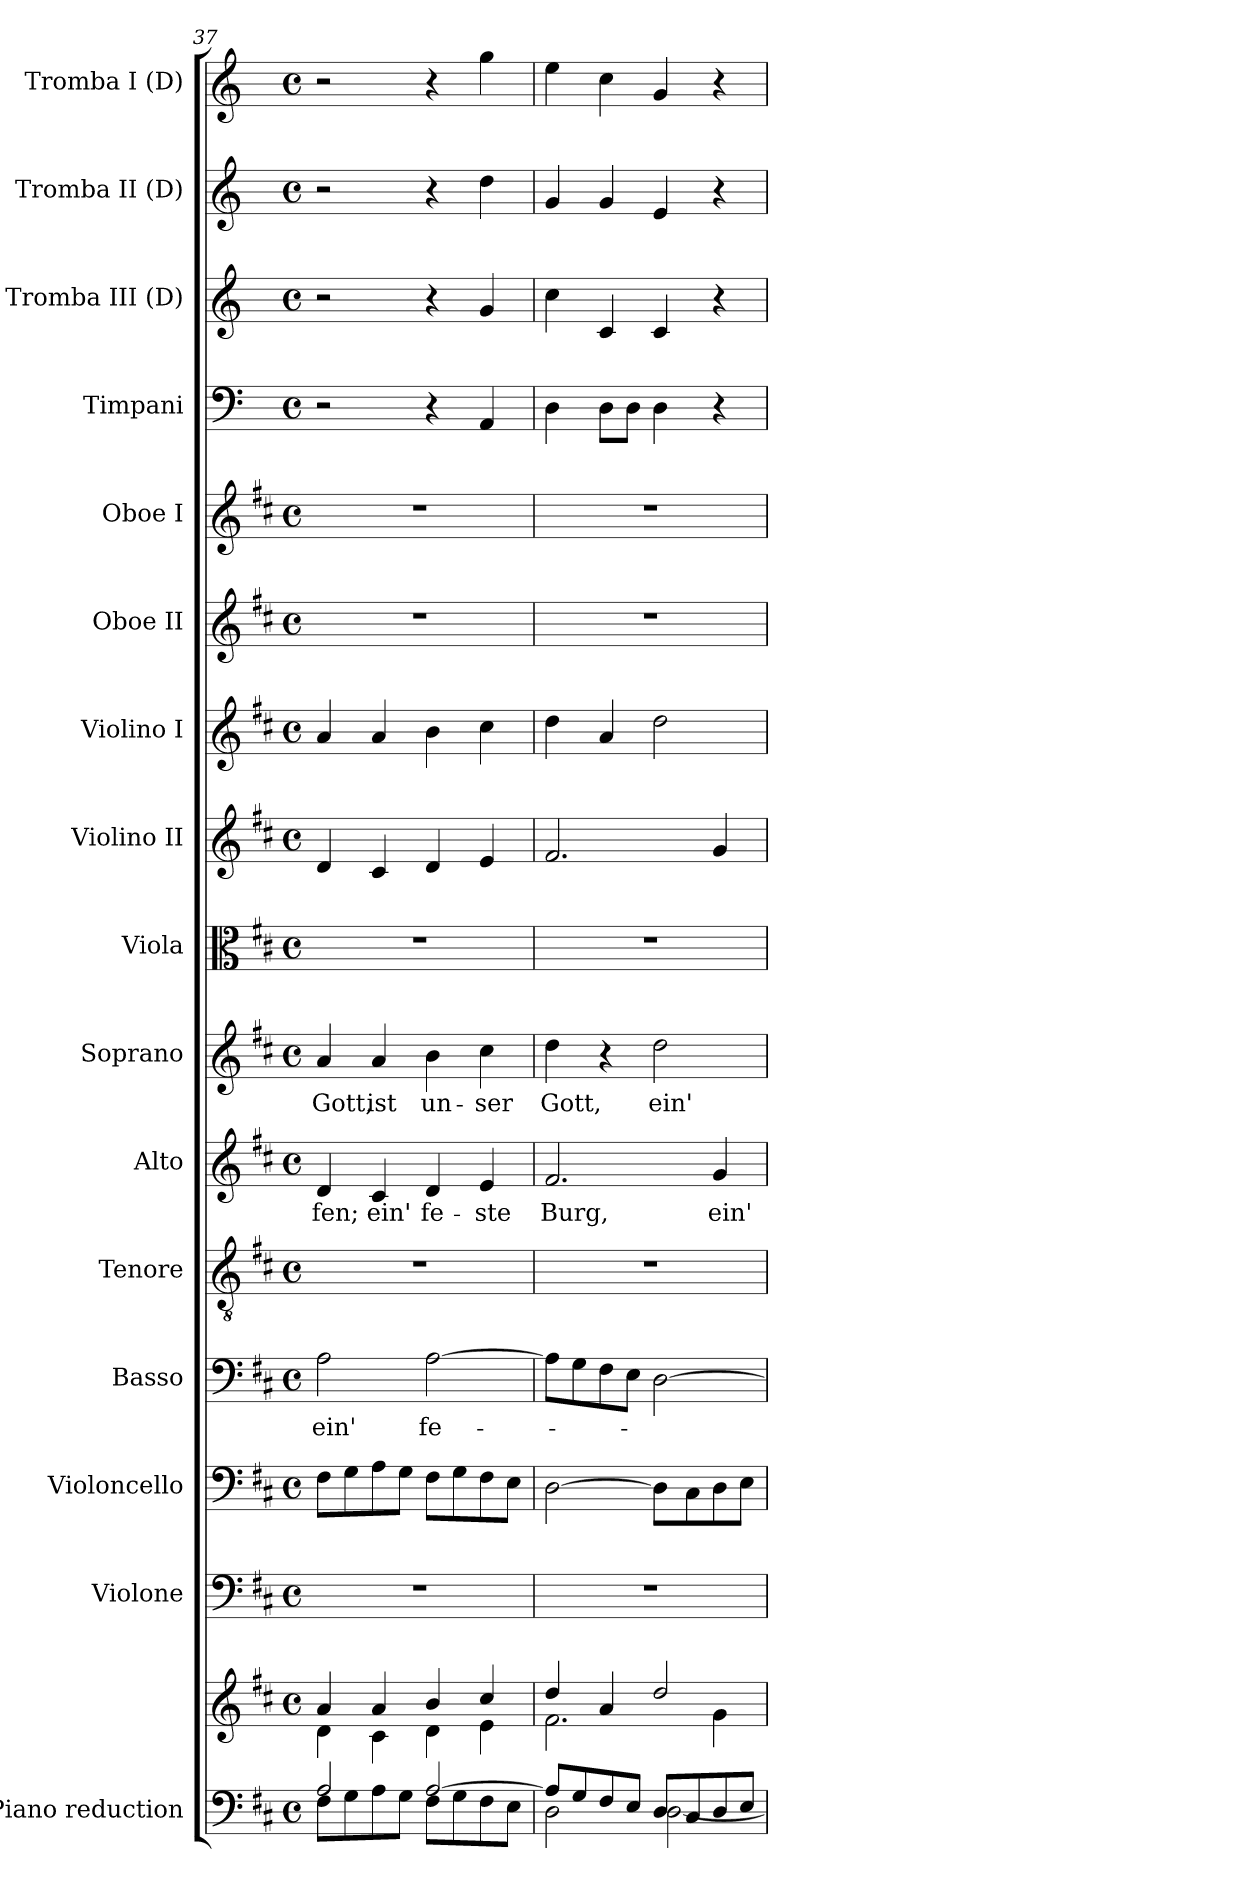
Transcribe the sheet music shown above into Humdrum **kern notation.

**kern	**kern	**kern	**kern	**kern	**text	**kern	**kern	**text	**kern	**text	**kern	**kern	**kern	**kern	**kern	**kern	**kern	**kern	**kern
*part16	*part16	*part15	*part14	*part13	*part13	*part12	*part11	*part11	*part10	*part10	*part9	*part8	*part7	*part6	*part5	*part4	*part3	*part2	*part1
*staff17	*staff16	*staff15	*staff14	*staff13	*staff13	*staff12	*staff11	*staff11	*staff10	*staff10	*staff9	*staff8	*staff7	*staff6	*staff5	*staff4	*staff3	*staff2	*staff1
*I"Piano reduction	*	*I"Violone	*I"Violoncello	*I"Basso	*	*I"Tenore	*I"Alto	*	*I"Soprano	*	*I"Viola	*I"Violino II	*I"Violino I	*I"Oboe II	*I"Oboe I	*I"Timpani	*I"Tromba III (D)	*I"Tromba II (D)	*I"Tromba I (D)
*I'Pno	*	*	*	*	*	*	*	*	*	*	*	*	*	*I'Ob	*I'Ob	*I'Timp	*	*	*
!!LO:PB:g=z
*clefF4	*clefG2	*clefF4	*clefF4	*clefF4	*	*clefGv2	*clefG2	*	*clefG2	*	*clefC3	*clefG2	*clefG2	*clefG2	*clefG2	*clefF4	*clefG2	*clefG2	*clefG2
*	*	*ITrd7c12	*	*	*	*	*	*	*	*	*	*	*	*	*	*	*ITrd-1c-2	*ITrd-1c-2	*ITrd-1c-2
*k[f#c#]	*k[f#c#]	*k[f#c#]	*k[f#c#]	*k[f#c#]	*	*k[f#c#]	*k[f#c#]	*	*k[f#c#]	*	*k[f#c#]	*k[f#c#]	*k[f#c#]	*k[f#c#]	*k[f#c#]	*k[]	*k[f#c#]	*k[f#c#]	*k[f#c#]
*M4/4	*M4/4	*M4/4	*M4/4	*M4/4	*	*M4/4	*M4/4	*	*M4/4	*	*M4/4	*M4/4	*M4/4	*M4/4	*M4/4	*M4/4	*M4/4	*M4/4	*M4/4
*met(c)	*met(c)	*met(c)	*met(c)	*met(c)	*	*met(c)	*met(c)	*	*met(c)	*	*met(c)	*met(c)	*met(c)	*met(c)	*met(c)	*met(c)	*met(c)	*met(c)	*met(c)
=37	=37	=37	=37	=37	=37	=37	=37	=37	=37	=37	=37	=37	=37	=37	=37	=37	=37	=37	=37
*^	*^	*	*	*	*	*	*	*	*	*	*	*	*	*	*	*	*	*	*
!	!	!	!	!	!	!	!LO:LY:b	!	!	!LO:LY:b	!	!LO:LY:b	!	!	!	!	!	!	!	!	!
2A/	8F#\L	4a/	4d\	1r	8F#\L	2A\	ein'	1r	4d/	-fen;	4a/	Gott,	1r	4d/	4a/	1r	1r	2r	2r	2r	2r
.	8G\	.	.	.	8G\	.	.	.	.	.	.	.	.	.	.	.	.	.	.	.	.
!	!	!	!	!	!	!	!	!	!	!LO:LY:b	!	!LO:LY:b	!	!	!	!	!	!	!	!	!
.	8A\	4a/	4c#\	.	8A\	.	.	.	4c#/	ein'	4a/	ist	.	4c#/	4a/	.	.	.	.	.	.
.	8G\J	.	.	.	8G\J	.	.	.	.	.	.	.	.	.	.	.	.	.	.	.	.
!	!	!	!	!	!	!	!LO:LY:b	!	!	!LO:LY:b	!	!LO:LY:b	!	!	!	!	!	!	!	!	!
[2A/	8F#\L	4b/	4d\	.	8F#\L	[2A\	fe-	.	4d/	fe-	4b\	un-	.	4d/	4b\	.	.	4r	4r	4r	4r
.	8G\	.	.	.	8G\	.	.	.	.	.	.	.	.	.	.	.	.	.	.	.	.
!	!	!	!	!	!	!	!	!	!	!LO:LY:b	!	!LO:LY:b	!	!	!	!	!	!	!	!	!
.	8F#\	4cc#/	4e\	.	8F#\	.	.	.	4e/	ste	4cc#\	ser	.	4e/	4cc#\	.	.	4AA/	4a/	4ee\	4aa\
.	8E\J	.	.	.	8E\J	.	.	.	.	.	.	.	.	.	.	.	.	.	.	.	.
=38	=38	=38	=38	=38	=38	=38	=38	=38	=38	=38	=38	=38	=38	=38	=38	=38	=38	=38	=38	=38	=38
!	!	!	!	!	!	!	!	!	!	!LO:LY:b	!	!LO:LY:b	!	!	!	!	!	!	!	!	!
8A/L]	2D\	4dd/	2.f#\	1r	[2D\	8A\L]	.	1r	2.f#/	Burg,	4dd\	Gott,	1r	2.f#/	4dd\	1r	1r	4D\	4dd\	4a/	4ff#\
8G/	.	.	.	.	.	8G\	.	.	.	.	.	.	.	.	.	.	.	.	.	.	.
8F#/	.	4a/	.	.	.	8F#\	.	.	.	.	4r	.	.	.	4a/	.	.	8D\L	4d/	4a/	4dd\
8E/J	.	.	.	.	.	8E\J	.	.	.	.	.	.	.	.	.	.	.	8D\J	.	.	.
!	!	!	!	!	!	!	!	!	!	!	!	!LO:LY:b	!	!	!	!	!	!	!	!	!
8D/L	[2D\	2dd/	.	.	8D\L]	[2D\	.	.	.	.	2dd\	ein'	.	.	2dd\	.	.	4D\	4d/	4f#/	4a/
8C#/	.	.	.	.	8C#\	.	.	.	.	.	.	.	.	.	.	.	.	.	.	.	.
!	!	!	!	!	!	!	!	!	!	!LO:LY:b	!	!	!	!	!	!	!	!	!	!	!
8D/	.	.	4g\	.	8D\	.	.	.	4g/	ein'	.	.	.	4g/	.	.	.	4r	4r	4r	4r
8E/J	.	.	.	.	8E\J	.	.	.	.	.	.	.	.	.	.	.	.	.	.	.	.
*v	*v	*	*	*	*	*	*	*	*	*	*	*	*	*	*	*	*	*	*	*	*
*	*v	*v	*	*	*	*	*	*	*	*	*	*	*	*	*	*	*	*	*	*
=	=	=	=	=	=	=	=	=	=	=	=	=	=	=	=	=	=	=	=
*-	*-	*-	*-	*-	*-	*-	*-	*-	*-	*-	*-	*-	*-	*-	*-	*-	*-	*-	*-
